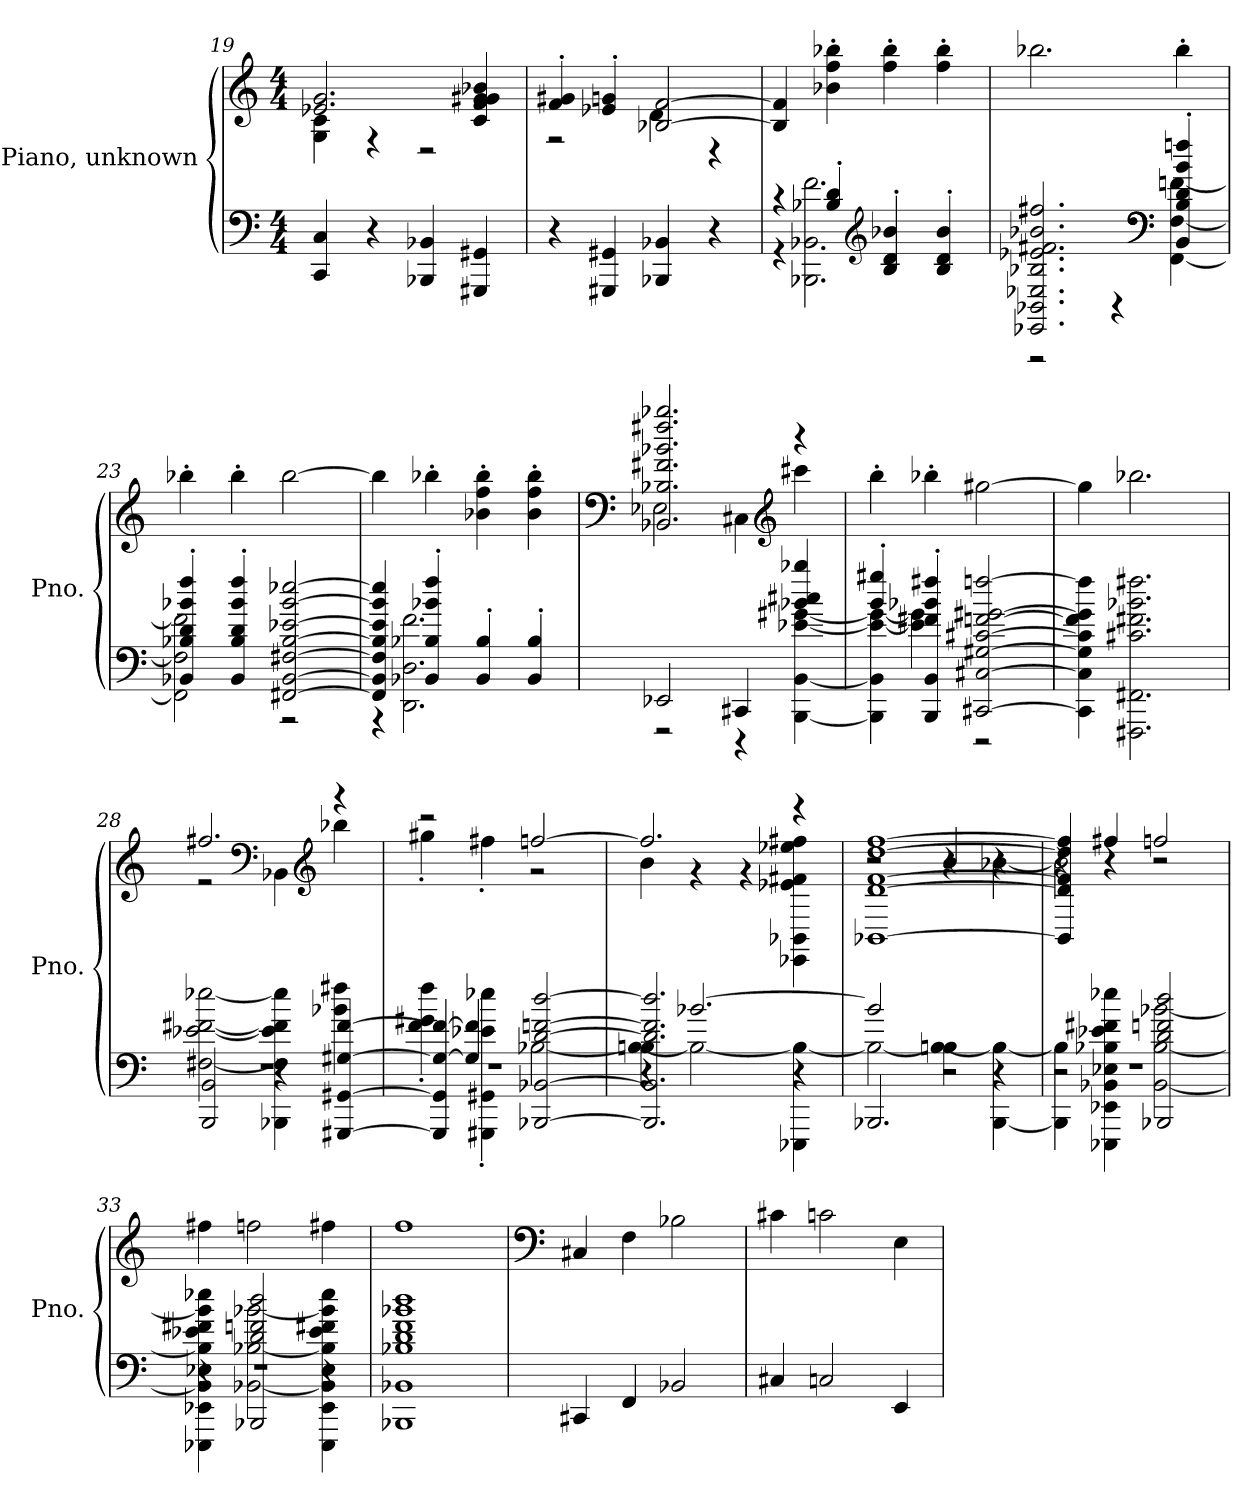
**kern	**kern
*part1	*part1
*staff2	*staff1
*I"Piano, unknown	*
*I'Pno.	*
*clefF4	*clefG2
*k[]	*k[]
*M4/4	*M4/4
=19	=19
*	*^
4CC/ 4C/	2.e-X/ 2.g/	4G\ 4c\
4r	.	4r
4BBB-X/ 4BB-X/	.	2r
4GGG#X/ 4GG#X/	4c/ 4f/ 4g/ 4g#X/ 4b-X/	.
=20	=20	=20
4r	4f/' 4g#X/'	2r
4GGG#X/ 4GG#X/	4e-X/' 4gn/'	.
4BBB-X/ 4BB-X/	[2B-X/ [2f/	4d\
4r	.	4r
*	*v	*v
=21	=21
*^	*
4r	4r	4B-/] 4f/]
4B-X/' 4d/'	2.BBB-X\ 2.BB-X\ 2.f\	4b-X\' 4ff\' 4bb-X\'
*clefG2	*	*
4B-/' 4d/' 4b-X/'	.	4ff\' 4bb-\'
4B-/' 4d/' 4b-/'	.	4ff\' 4bb-\'
!!LO:LB:g=z
=22	=22	=22
2.EE-X/ 2.BB-X/ 2.E-X/ 2.B-X/ 2.e-X/ 2.f#X/ 2.b-X/ 2.ff#X/	2r	2.bb-X\
.	4r	.
*clefF4	*	*
4BB-/' 4B-/' 4d/' 4b-/' 4ffn/'	[4FF\ [4F\ [4fn\	4bb-'\
=23	=23	=23
4BB-X/' 4B-X/' 4d/' 4b-X/' 4ff/'	2FF\] 2F\] 2f\]	4bb-X'\
4BB-/' 4B-/' 4d/' 4b-/' 4ff/'	.	4bb-'\
[2FF#X/ [2BB-/ [2F#X/ [2B-/ [2e-X/ [2b-/ [2ee-X/	2r	[2bb-\
=24	=24	=24
4FF#/] 4BB-/] 4F#/] 4B-/] 4e-/] 4b-/] 4ee-/]	4r	4bb-\]
4BB-X/' 4B-X/' 4b-X/' 4ff/'	2.DD\ 2.D\ 2.f\	4bb-X'\
4BB-/' 4B-/'	.	4b-X\' 4ff\' 4bb-\'
4BB-/' 4B-/'	.	4b-\' 4ff\' 4bb-\'
=25	=25	=25
*	*	*clefF4
*	*	*^
2EE-X/	2r	2.BB-X/ 2.B-X/ 2.f#X/ 2.b-X/ 2.ff#X/ 2.bb-X/	2E-X\
4CC#X/	4r	.	4C#X\
*	*	*clefG2	*
4b-X/ 4cc#X/ 4bb-X/	[4BBB\ [4BB\ [4e-X\ [4g#X\	4r	4ccc#X\
*	*	*v	*v
=26	=26	=26
4b/' 4gg#X/'	4BBB\] 4BB\] 4e-\_ 4g#\_	4bb'\
4BBB/' 4BB/' 4f#X/' 4b-X/' 4ff#X/'	4e-\] 4g#\]	4bb-X'\
[2CC#X/ [2C#X/ [2G#X/ [2c#X/ [2fn/ [2g#X/ [2ffn/	2r	[2gg#X\
*v	*v	*
!!LO:LB:g=z
=27	=27
4CC#\] 4C#\] 4G#\] 4c#\] 4f\] 4g#\] 4ff\]	4gg#\]
2.FFF#X\ 2.FF#X\ 2.c#X\ 2.f#X\ 2.b-X\ 2.ff#X\	2.bb-X\
=28	=28
*^	*^
*	*^	*	*
1r	[2F#X\ [2e-X\ [2f#X\ [2ee-X\	2BBB/ 2BB/	2.ff#X/	2r
*	*	*	*clefF4	*
.	4BBB-X\ 4F#\] 4e-\] 4f#\] 4ee-\]	4r	.	4BB-X\
*	*	*	*clefG2	*
.	4b-X\ 4ff#X\	[4GGG#X/ [4GG#X/ [4G#X/ [4f#/	4r	4bb-X\
=29	=29	=29	=29	=29
1r	4f\' 4g#X\' 4ff\'	4GGG#/] 4GG#/] 4G#/_ 4f#/_	2r	4gg#X'\
.	4GGG#X\' 4GG#X\' 4e-X\' 4ee-X\'	4G#/] 4f#/]	.	4ff#X'\
.	[2B-X\	[2BBB-X/ [2BB-X/ [2d/ [2fn/ [2dd/	[2ffn/	2r
=30	=30	=30	=30	=30
4r	4B-\_ 4Bn\	2.BBB-/] 2.BB-/] 2.d/] 2.f/] 2.dd/]	2.ff/]	4b\
[2.b-X/	2B-\_	.	.	4r
.	.	.	.	4r
.	4EEE-X\ 4B-\_	4r	4r	4EE-X\ 4BB-X\ 4e-X\ 4f#X\ 4ee-X\ 4ff#X\
=31	=31	=31	=31	=31
*	*	*	*	*^
2b-/]	2B-\_	2.BBB-X/	2r	2r	[1BB-X [1d [1f [1dd [1ff
2r	4B-\_ 4Bn\	.	4b/	4r	.
.	[4BBB-\ 4B-\_	4r	4r	[4b-X\	.
!!LO:LB:g=z	!!	!!
=32	=32	=32	=32	=32	=32
1r	4BBB-\] 4B-\]	2r	4r	2b-\]	4BB-/] 4d/] 4f/] 4dd/] 4ff/]
.	4EEE-X\ 4EE-X\ 4BB-X\ 4E-X\ 4B-X\ 4e-X\ 4f#X\ 4ee-X\	.	4ff#X/	.	4r
.	[2BB-\ [2B-\ [2b-X\	2BBB-X/ 2d/ 2fn/ 2dd/	2ffn/	2r	2r
*	*	*	*v	*v	*v
=33	=33	=33	=33
1r	4EEE-X\ 4EE-X\ 4BB-\] 4E-X\ 4B-\] 4e-X\ 4f#X\ 4b-\] 4ee-X\	4r	4ff#X\
.	[2BB-X\ [2B-X\ [2b-X\	2BBB-X/ 2d/ 2fn/ 2dd/	2ffn\
.	4EEE-\ 4EE-\ 4BB-\] 4E-\ 4B-\] 4e-\ 4f#X\ 4b-\] 4ee-\	4r	4ff#X\
*v	*v	*v	*
=34	=34
1BBB-X 1BB-X 1B-X 1d 1f 1b-X 1dd	1ff
=35	=35
*	*clefF4
4CC#X/	4C#X/
4FF/	4F\
2BB-X/	2B-X\
=36	=36
4C#X/	4c#X\
2Cn/	2cn\
4EE/	4E\
=	=
*-	*-
